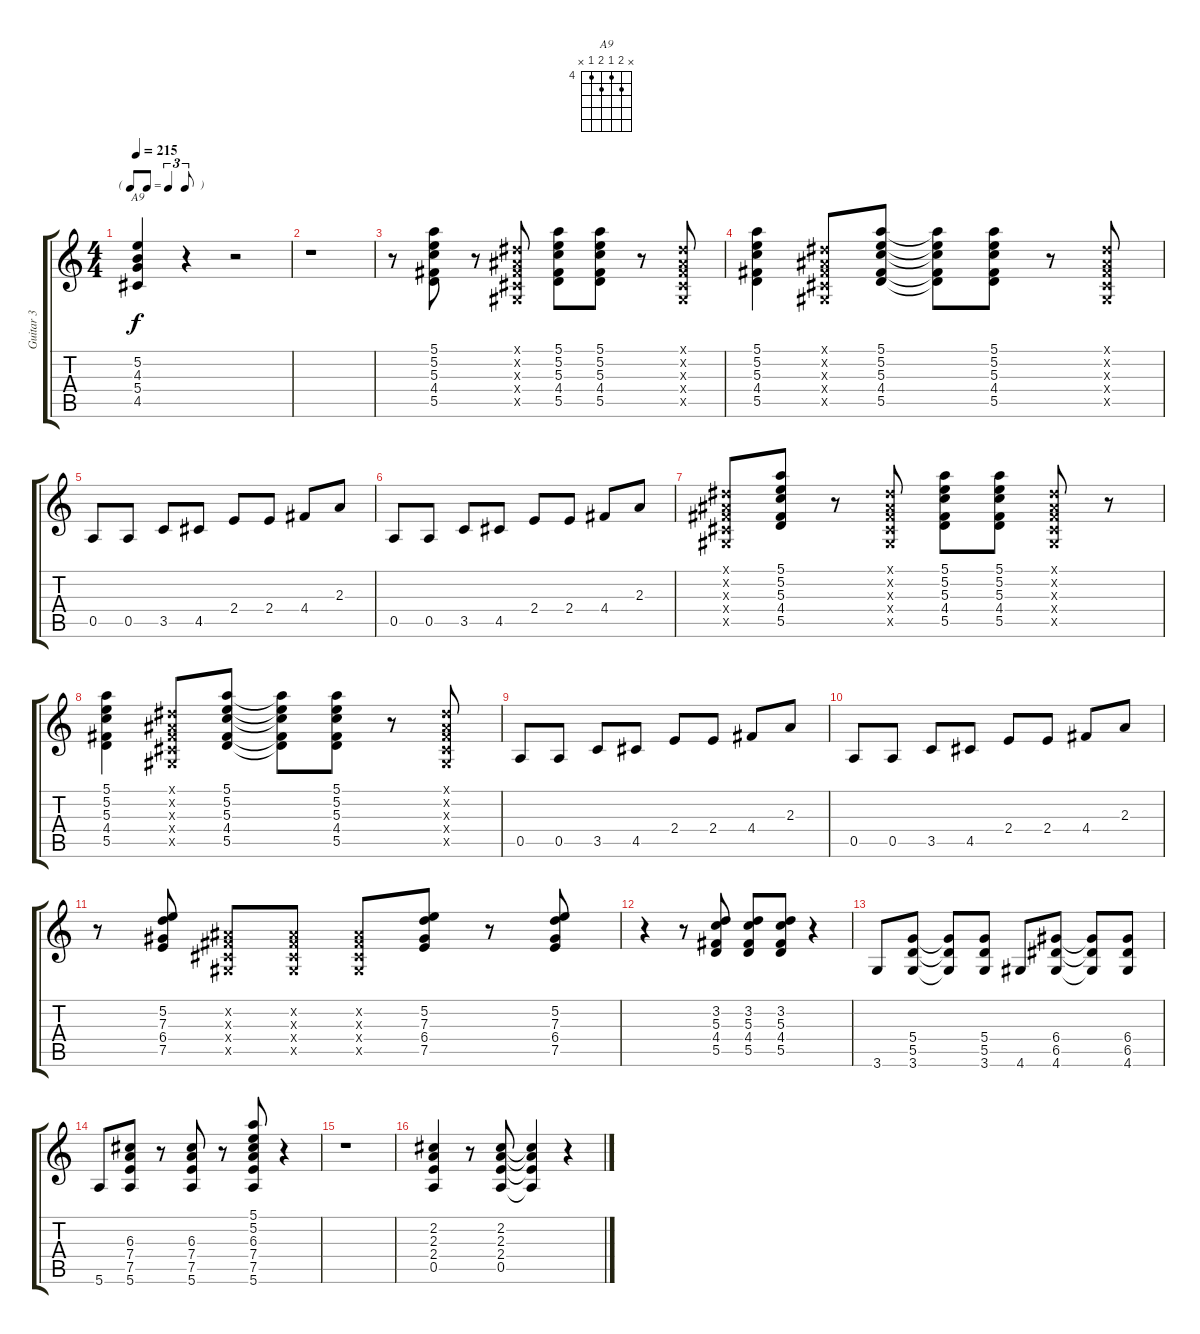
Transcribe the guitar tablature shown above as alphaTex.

\track ("Guitar 3" "Guitar 3") {instrument electricguitarclean}
\staff {score tabs}
\tuning (E4 B3 G3 D3 A2 E2) {hide}
\chord ("A9" x 5 4 5 4 x) {firstfret 4}
\ts (4 4)
\tf triplet8th
\tempo 215
\clef g2
\ks c
(5.2 4.3 5.4 4.5).4{ch "A9" dy f} r.4 r.2 |
r.1 |
r.8 (5.1 5.2 5.3 4.4 5.5).8 r.8 (-1.1{x} -1.2{x} -1.3{x} -1.4{x} -1.5{x}).8 (5.1 5.2 5.3 4.4 5.5).8 (5.1 5.2 5.3 4.4 5.5).8 r.8 (-1.1{x} -1.2{x} -1.3{x} -1.4{x} -1.5{x}).8 |
(5.1 5.2 5.3 4.4 5.5).4 (-1.1{x} -1.2{x} -1.3{x} -1.4{x} -1.5{x}).8 (5.1 5.2 5.3 4.4 5.5).8 (5.1{t} 5.2{t} 5.3{t} 4.4{t} 5.5{t}).8 (5.1 5.2 5.3 4.4 5.5).8 r.8 (-1.1{x} -1.2{x} -1.3{x} -1.4{x} -1.5{x}).8 |
0.5.8 0.5.8 3.5.8 4.5.8 2.4.8 2.4.8 4.4.8 2.3.8 |
0.5.8 0.5.8 3.5.8 4.5.8 2.4.8 2.4.8 4.4.8 2.3.8 |
(-1.1{x} -1.2{x} -1.3{x} -1.4{x} -1.5{x}).8 (5.1 5.2 5.3 4.4 5.5).8 r.8 (-1.1{x} -1.2{x} -1.3{x} -1.4{x} -1.5{x}).8 (5.1 5.2 5.3 4.4 5.5).8 (5.1 5.2 5.3 4.4 5.5).8 (-1.1{x} -1.2{x} -1.3{x} -1.4{x} -1.5{x}).8 r.8 |
(5.1 5.2 5.3 4.4 5.5).4 (-1.1{x} -1.2{x} -1.3{x} -1.4{x} -1.5{x}).8 (5.1 5.2 5.3 4.4 5.5).8 (5.1{t} 5.2{t} 5.3{t} 4.4{t} 5.5{t}).8 (5.1 5.2 5.3 4.4 5.5).8 r.8 (-1.1{x} -1.2{x} -1.3{x} -1.4{x} -1.5{x}).8 |
0.5.8 0.5.8 3.5.8 4.5.8 2.4.8 2.4.8 4.4.8 2.3.8 |
0.5.8 0.5.8 3.5.8 4.5.8 2.4.8 2.4.8 4.4.8 2.3.8 |
r.8 (5.2 7.3 6.4 7.5).8 (-1.2{x} -1.3{x} -1.4{x} -1.5{x}).8 (-1.2{x} -1.3{x} -1.4{x} -1.5{x}).8 (-1.2{x} -1.3{x} -1.4{x} -1.5{x}).8 (5.2 7.3 6.4 7.5).8 r.8 (5.2 7.3 6.4 7.5).8 |
r.4 r.8 (3.2 5.3 4.4 5.5).8 (3.2 5.3 4.4 5.5).8 (3.2 5.3 4.4 5.5).8 r.4 |
3.6.8 (5.4 5.5 3.6).8 (5.4{t} 5.5{t} 3.6{t}).8 (5.4 5.5 3.6).8 4.6.8 (6.4 6.5 4.6).8 (6.4{t} 6.5{t} 4.6{t}).8 (6.4 6.5 4.6).8 |
5.6.8 (6.3 7.4 7.5 5.6).8 r.8 (6.3 7.4 7.5 5.6).8 r.8 (5.1 5.2 6.3 7.4 7.5 5.6).8 r.4 |
r.1 |
(2.2 2.3 2.4 0.5).4 r.8 (2.2 2.3 2.4 0.5).8 (2.2{t} 2.3{t} 2.4{t} 0.5{t}).4 r.4
